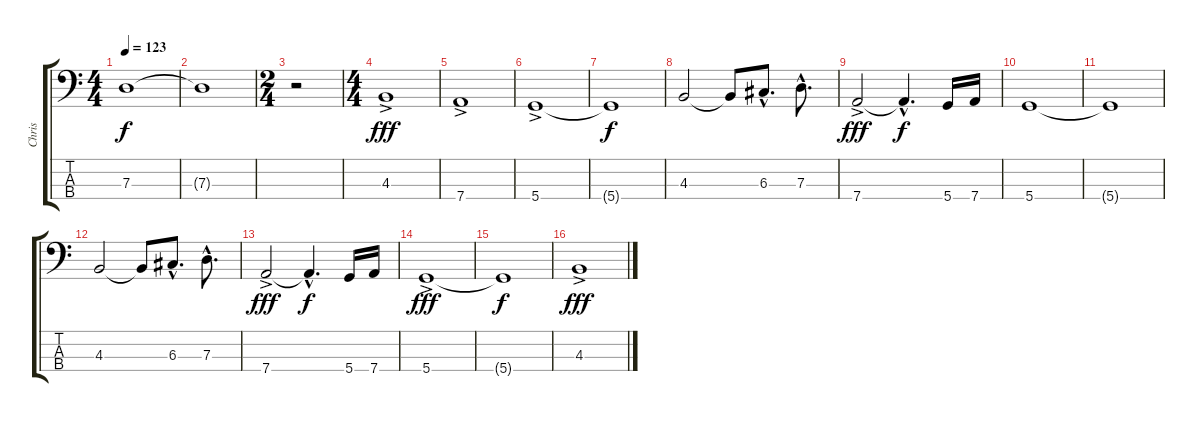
\track ("Chris" "Chris") {instrument electricbassfinger}
\staff {score tabs}
\tuning (F2 C2 G1 D1) {hide}
\ts (4 4)
\tempo 123
\clef f4
\ks c
7.3{t}.1{dy f} |
7.3{t}.1 |
\ts (2 4)
r.2 |
\ts (4 4)
4.3{ac}.1{dy fff} |
7.4{ac}.1 |
5.4{ac}.1 |
5.4{t}.1{dy f} |
4.3.2 4.3{t}.8 6.3{hac}.8{d} 7.3{hac}.8{d} |
7.4{ac}.2{dy fff} 7.4{hac t}.4{d dy f} 5.4.16 7.4.16 |
5.4.1 |
5.4{t}.1 |
4.3.2 4.3{t}.8 6.3{hac}.8{d} 7.3{hac}.8{d} |
7.4{ac}.2{dy fff} 7.4{hac t}.4{d dy f} 5.4.16 7.4.16 |
5.4{ac}.1{dy fff} |
5.4{t}.1{dy f} |
4.3{ac}.1{dy fff}
